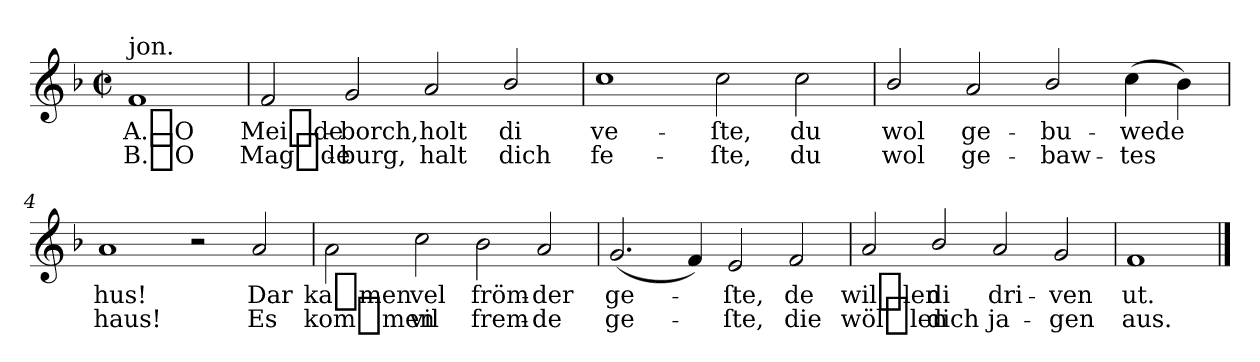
**kern	**text	**text
*part1	*part1	*part1
*staff1	*staff1	*staff1
*k[b-]	*	*
*F:ion	*	*
*M4/2	*	*
*met(c|)	*	*
=	=	=
!LO:TX:a:t=jon.	!	!
1f	A._O	B._O
=1	=1	=1
2f	Mei_de-	Mag_de-
2g	-borch,	-burg,
2a	holt	halt
2b-/	di	dich
=2	=2	=2
1cc	ve-	fe-
2cc	-ſte,	-ſte,
2cc	du	du
=3	=3	=3
2b-/	wol	wol
2a	ge-	ge-
2b-/	-bu-	-baw-
(4cc	-wede	-tes
4b-)	.	.
=4	=4	=4
1a	hus!	haus!
2r	.	.
2a	Dar	Es
=5	=5	=5
2a\	ka_men	kom_men
2cc	vel	vil
2b-	fröm-	frem-
2a	-der	-de
=6	=6	=6
(2.g	ge-	ge-
4f)	.	.
2e	-ſte,	-ſte,
2f	de	die
=7	=7	=7
2a	wil_len	wöl_len
2b-/	di	dich
2a	dri-	ja-
2g	-ven	-gen
=8	=8	=8
1f	ut.	aus.
==	==	==
*-	*-	*-
